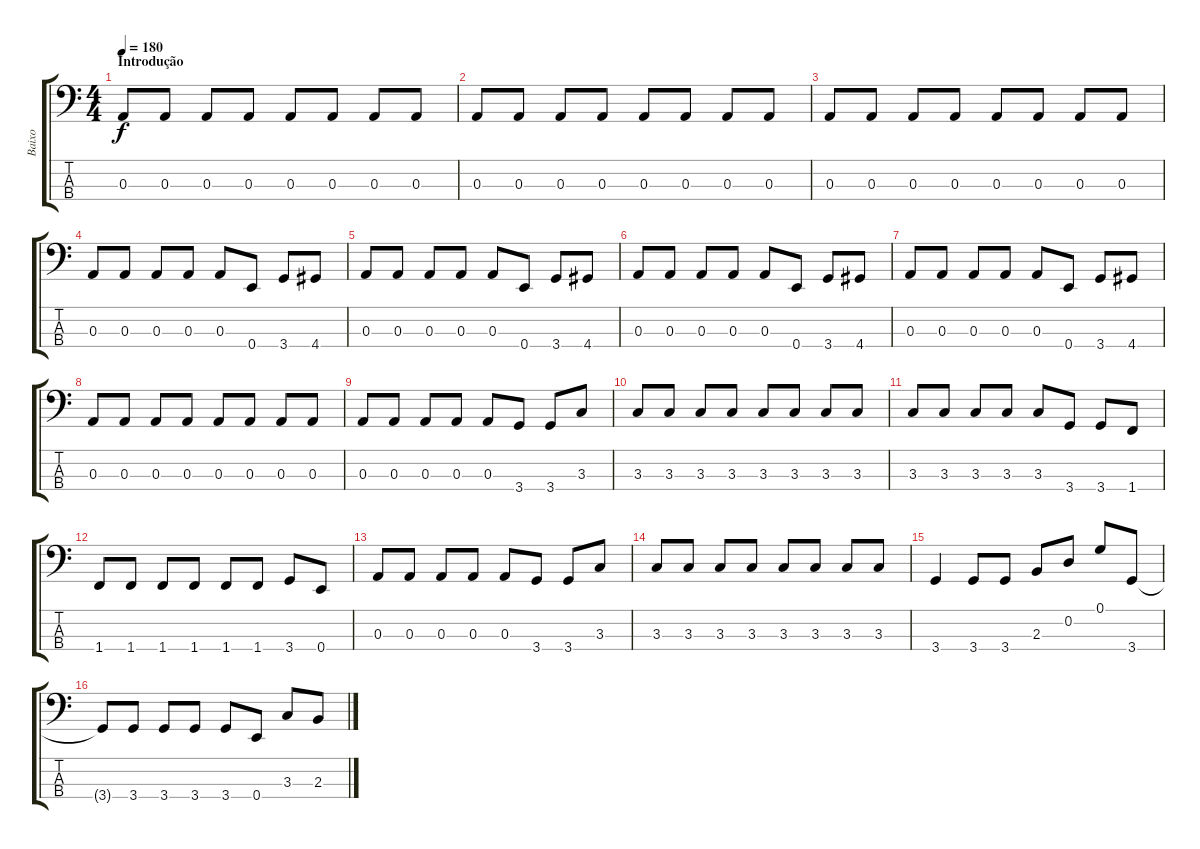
\track ("Baixo" "Baixo") {instrument electricbassfinger}
\staff {score tabs}
\tuning (G2 D2 A1 E1) {hide}
\ts (4 4)
\section ("" "Introdução")
\tempo 180
\clef f4
\ks c
0.3.8{dy f instrument electricbassfinger} 0.3.8 0.3.8 0.3.8 0.3.8 0.3.8 0.3.8 0.3.8 |
0.3.8 0.3.8 0.3.8 0.3.8 0.3.8 0.3.8 0.3.8 0.3.8 |
0.3.8 0.3.8 0.3.8 0.3.8 0.3.8 0.3.8 0.3.8 0.3.8 |
0.3.8 0.3.8 0.3.8 0.3.8 0.3.8 0.4.8 3.4.8 4.4.8 |
0.3.8 0.3.8 0.3.8 0.3.8 0.3.8 0.4.8 3.4.8 4.4.8 |
0.3.8 0.3.8 0.3.8 0.3.8 0.3.8 0.4.8 3.4.8 4.4.8 |
0.3.8 0.3.8 0.3.8 0.3.8 0.3.8 0.4.8 3.4.8 4.4.8 |
0.3.8 0.3.8 0.3.8 0.3.8 0.3.8 0.3.8 0.3.8 0.3.8 |
0.3.8 0.3.8 0.3.8 0.3.8 0.3.8 3.4.8 3.4.8 3.3.8 |
3.3.8 3.3.8 3.3.8 3.3.8 3.3.8 3.3.8 3.3.8 3.3.8 |
3.3.8 3.3.8 3.3.8 3.3.8 3.3.8 3.4.8 3.4.8 1.4.8 |
1.4.8 1.4.8 1.4.8 1.4.8 1.4.8 1.4.8 3.4.8 0.4.8 |
0.3.8 0.3.8 0.3.8 0.3.8 0.3.8 3.4.8 3.4.8 3.3.8 |
3.3.8 3.3.8 3.3.8 3.3.8 3.3.8 3.3.8 3.3.8 3.3.8 |
3.4.4 3.4.8 3.4.8 2.3.8 0.2.8 0.1.8 3.4.8 |
3.4{t}.8 3.4.8 3.4.8 3.4.8 3.4.8 0.4.8 3.3.8 2.3.8
